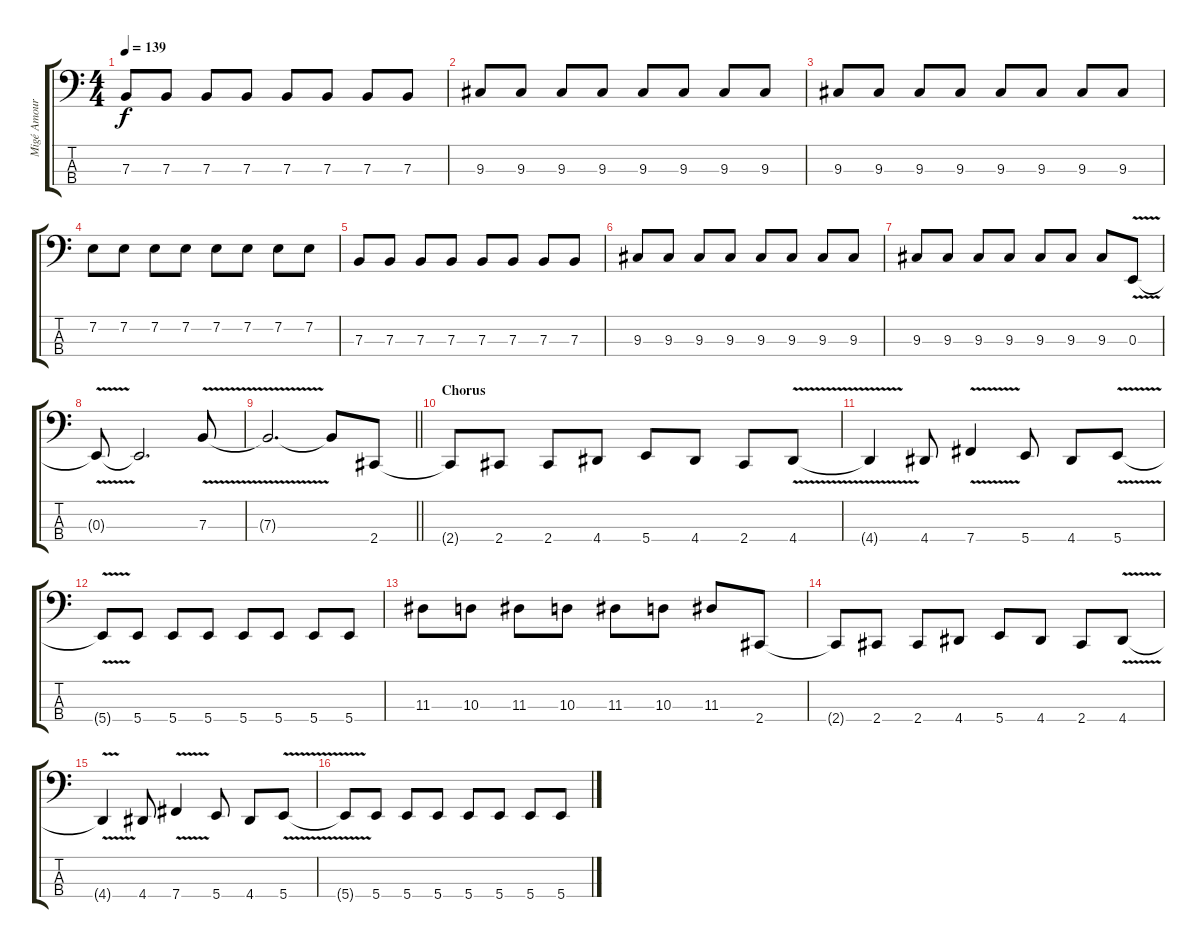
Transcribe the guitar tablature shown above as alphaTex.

\track ("Migé Amour (Bass)" "Migé Amour") {instrument electricbassfinger}
\staff {score tabs}
\tuning (D2 A1 E1 B0) {hide}
\ts (4 4)
\tempo 139
\clef f4
\ks c
7.3.8{dy f} 7.3.8 7.3.8 7.3.8 7.3.8 7.3.8 7.3.8 7.3.8 |
9.3.8 9.3.8 9.3.8 9.3.8 9.3.8 9.3.8 9.3.8 9.3.8 |
9.3.8 9.3.8 9.3.8 9.3.8 9.3.8 9.3.8 9.3.8 9.3.8 |
7.2.8 7.2.8 7.2.8 7.2.8 7.2.8 7.2.8 7.2.8 7.2.8 |
7.3.8 7.3.8 7.3.8 7.3.8 7.3.8 7.3.8 7.3.8 7.3.8 |
9.3.8 9.3.8 9.3.8 9.3.8 9.3.8 9.3.8 9.3.8 9.3.8 |
9.3.8 9.3.8 9.3.8 9.3.8 9.3.8 9.3.8 9.3.8 0.3{v}.8 |
0.3{t}.8 0.3{t}.2{d} 7.3{v}.8 |
\barLineRight lightlight
7.3{t}.2{d} 7.3{t}.8 2.4.8 |
\section ("" "Chorus")
2.4{t}.8 2.4.8 2.4.8 4.4.8 5.4.8 4.4.8 2.4.8 4.4{v}.8 |
4.4{t}.4 4.4.8 7.4{v}.4 5.4.8 4.4.8 5.4{v}.8 |
5.4{t}.8 5.4.8 5.4.8 5.4.8 5.4.8 5.4.8 5.4.8 5.4.8 |
11.3.8 10.3.8 11.3.8 10.3.8 11.3.8 10.3.8 11.3.8 2.4.8 |
2.4{t}.8 2.4.8 2.4.8 4.4.8 5.4.8 4.4.8 2.4.8 4.4{v}.8 |
4.4{t}.4 4.4.8 7.4{v}.4 5.4.8 4.4.8 5.4{v}.8 |
5.4{t}.8 5.4.8 5.4.8 5.4.8 5.4.8 5.4.8 5.4.8 5.4.8
